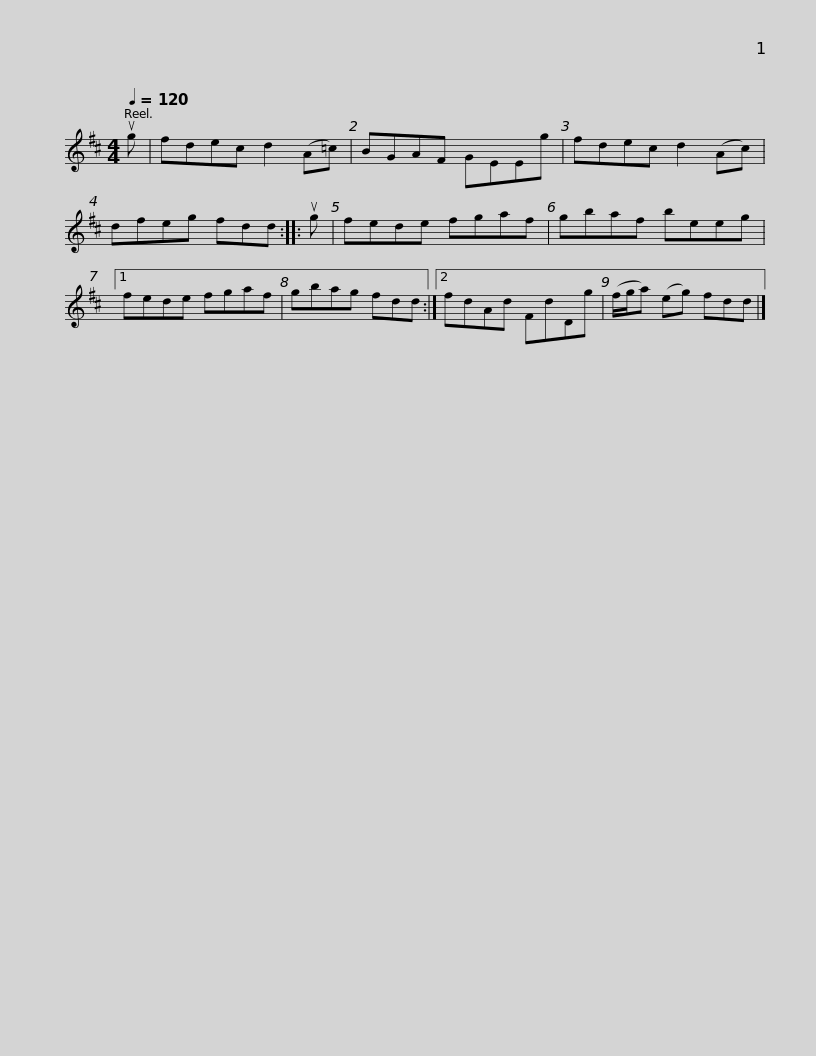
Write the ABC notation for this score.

X:1
L:1/8
Q:1/4=120
M:4/4
I:linebreak $
K:D
V:1 treble
V:1
 ug | fdec d2 (A=c) | BGAF GEEg | fdec d2 (Ac) | dfeg fdd :: %5
 ug | fede fgaf |$ gbaf beeg |1 fede fgaf | gbag fdd :|2 %10
 fdAd FdDg | (f/g/a) (eg) fdd |] %12
